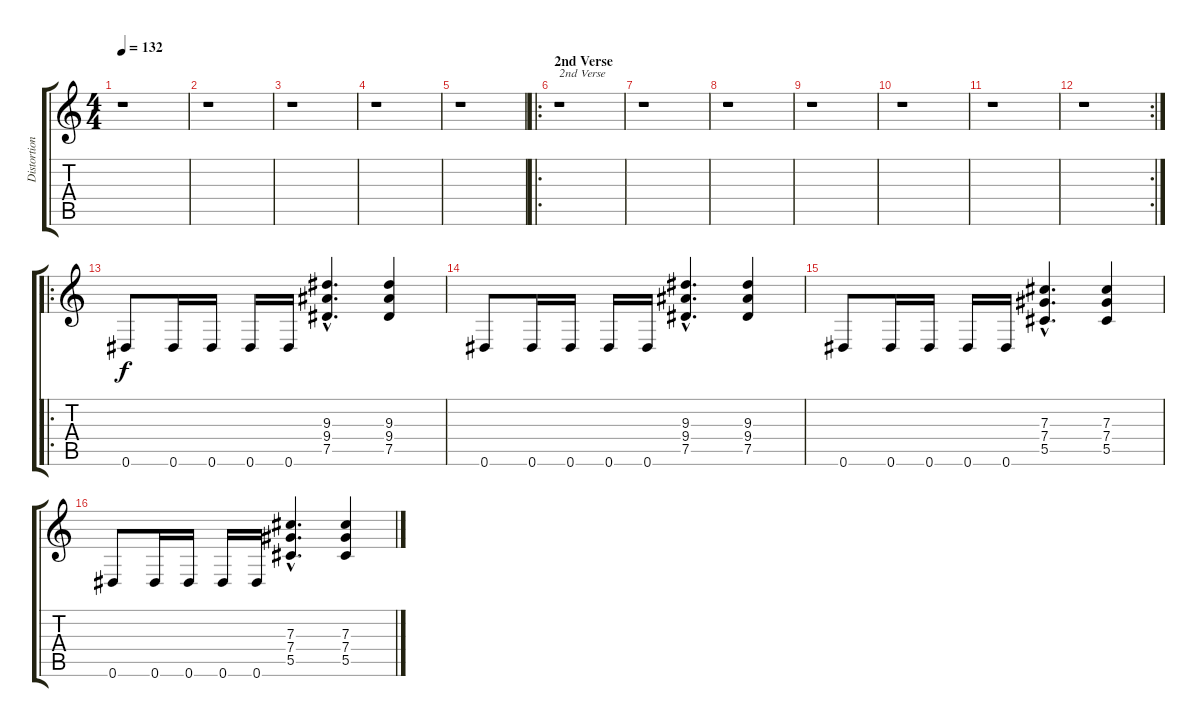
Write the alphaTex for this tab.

\track ("Distortion Guitar II" "Distortion") {instrument distortionguitar}
\staff {score tabs}
\tuning (Eb4 Bb3 Gb3 Db3 Ab2 Eb2) {hide}
\ts (4 4)
\tempo 132
\clef g2
\ks c
r.1{dy f} |
r.1 |
r.1 |
r.1 |
r.1 |
\ro
\section ("" "2nd Verse")
r.1{txt "2nd Verse"} |
r.1 |
r.1 |
r.1 |
r.1 |
r.1 |
\rc 2
r.1 |
\ro
0.6.8 0.6.16 0.6.16 0.6.16 0.6.16 (9.3{hac} 9.4{hac} 7.5{hac}).4{d} (9.3 9.4 7.5).4 |
0.6.8 0.6.16 0.6.16 0.6.16 0.6.16 (9.3{hac} 9.4{hac} 7.5{hac}).4{d} (9.3 9.4 7.5).4 |
0.6.8 0.6.16 0.6.16 0.6.16 0.6.16 (7.3{hac} 7.4{hac} 5.5{hac}).4{d} (7.3 7.4 5.5).4 |
0.6.8 0.6.16 0.6.16 0.6.16 0.6.16 (7.3{hac} 7.4{hac} 5.5{hac}).4{d} (7.3 7.4 5.5).4
